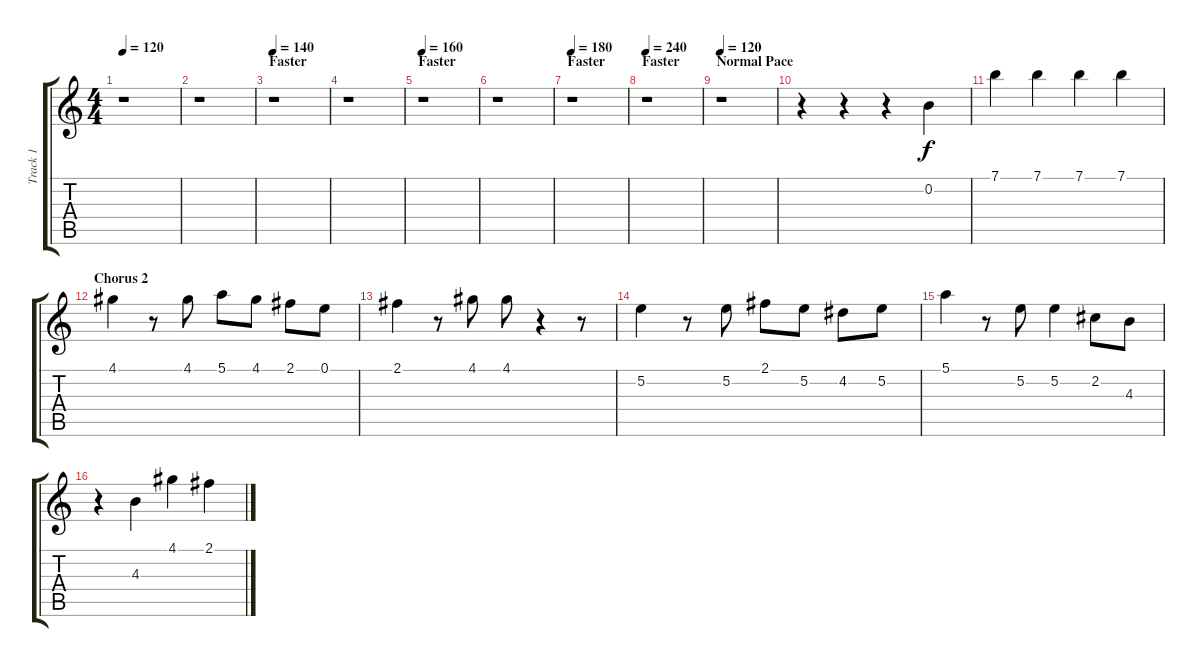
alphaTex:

\track ("Track 1" "Track 1") {instrument distortionguitar}
\staff {score tabs}
\tuning (E4 B3 G3 D3 A2 E2) {hide}
\ts (4 4)
\tempo 120
\clef g2
\ks c
r.1{dy f} |
r.1 |
\section ("" "Faster")
\tempo 140
r.1 |
r.1 |
\section ("" "Faster")
\tempo 160
r.1 |
r.1 |
\section ("" "Faster")
\tempo 180
r.1 |
\section ("" "Faster")
\tempo 240
r.1 |
\section ("" "Normal Pace")
\tempo 120
r.1 |
r.4 r.4 r.4 0.2.4 |
7.1.4 7.1.4 7.1.4 7.1.4 |
\section ("" "Chorus 2")
4.1.4 r.8 4.1.8 5.1.8 4.1.8 2.1.8 0.1.8 |
2.1.4 r.8 4.1.8 4.1.8 r.4 r.8 |
5.2.4 r.8 5.2.8 2.1.8 5.2.8 4.2.8 5.2.8 |
5.1.4 r.8 5.2.8 5.2.4 2.2.8 4.3.8 |
r.4 4.3.4 4.1.4 2.1.4
